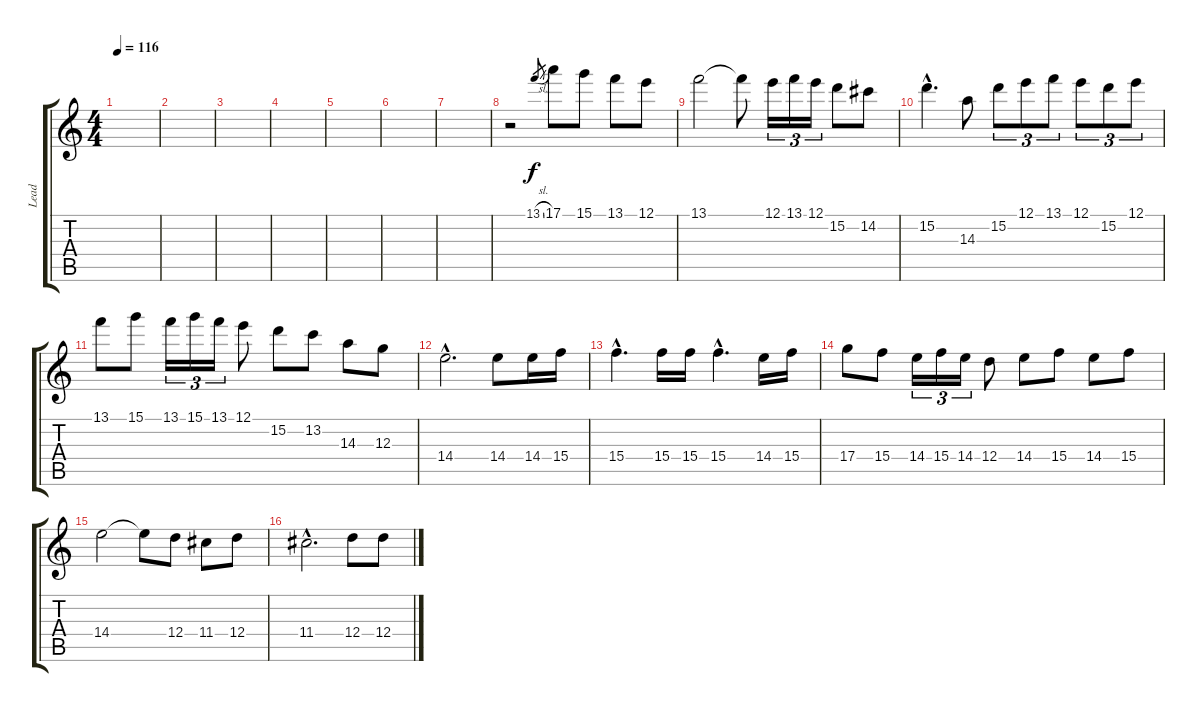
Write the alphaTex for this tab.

\track ("Lead" "Lead") {instrument distortionguitar}
\staff {score tabs}
\tuning (E4 B3 G3 D3 A2 E2) {hide}
\ts (4 4)
\tempo 116
\tempo 94
\tempo 116
\clef g2
\ks c
|
|
|
|
|
|
|
r.2 13.1{sl}.8{gr} 17.1.8 15.1.8 13.1.8 12.1.8 |
13.1.2 13.1{t}.8 12.1.16{tu (3 2)} 13.1.16{tu (3 2)} 12.1.16{tu (3 2)} 15.2.8 14.2.8 |
15.2{hac}.4{d} 14.3.8 15.2.8{tu (3 2)} 12.1.8{tu (3 2)} 13.1.8{tu (3 2)} 12.1.8{tu (3 2)} 15.2.8{tu (3 2)} 12.1.8{tu (3 2)} |
13.1.8 15.1.8 13.1.16{tu (3 2)} 15.1.16{tu (3 2)} 13.1.16{tu (3 2)} 12.1.8 15.2.8 13.2.8 14.3.8 12.3.8 |
14.4{hac}.2{d} 14.4.8 14.4.16 15.4.16 |
15.4{hac}.4{d} 15.4.16 15.4.16 15.4{hac}.4{d} 14.4.16 15.4.16 |
17.4.8 15.4.8 14.4.16{tu (3 2)} 15.4.16{tu (3 2)} 14.4.16{tu (3 2)} 12.4.8 14.4.8 15.4.8 14.4.8 15.4.8 |
14.4.2 14.4{t}.8 12.4.8 11.4.8 12.4.8 |
11.4{hac}.2{d} 12.4.8 12.4.8
